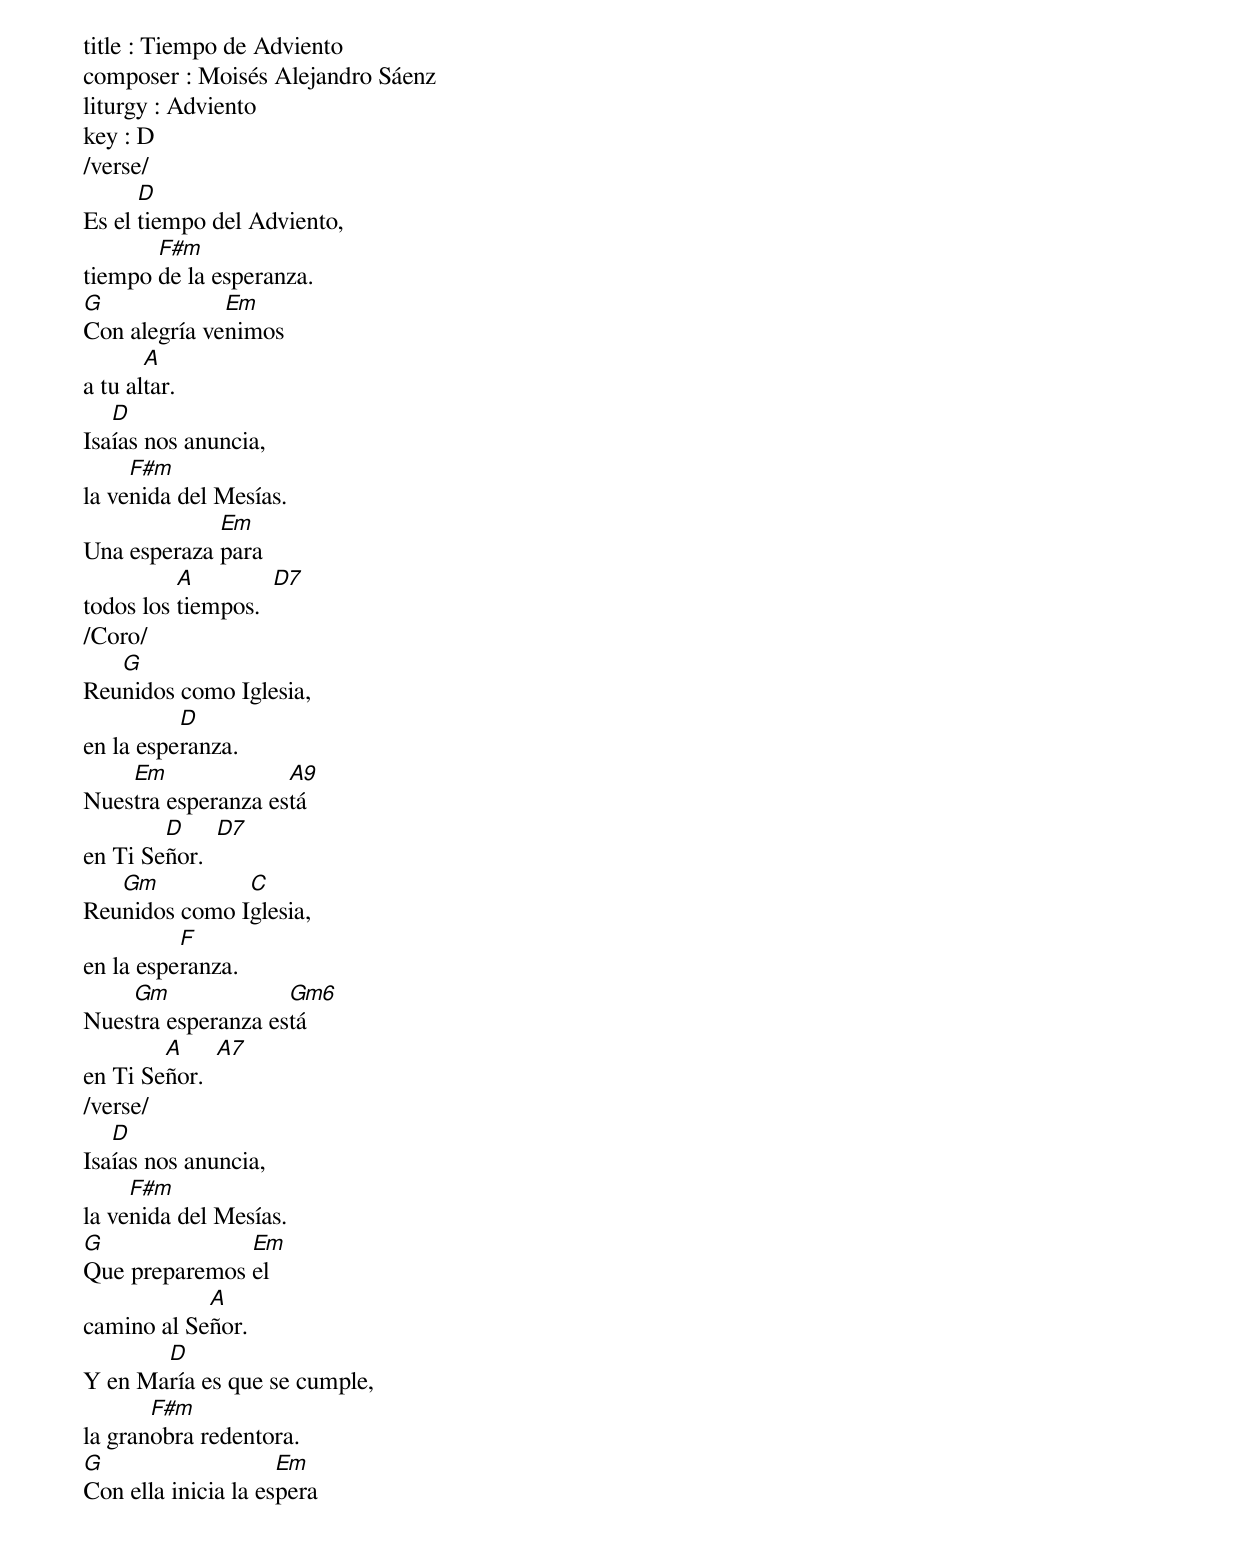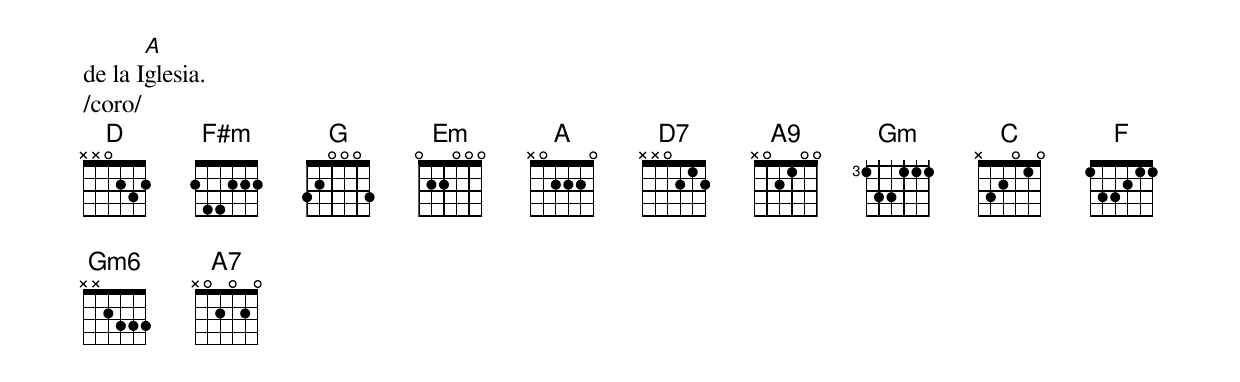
title : Tiempo de Adviento
composer : Moisés Alejandro Sáenz
liturgy : Adviento
key : D
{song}
/verse/
Es el [D]tiempo del Adviento,
tiempo [F#m]de la esperanza.
[G]Con alegría ve[Em]nimos
a tu al[A]tar.
Isa[D]ías nos anuncia,
la ve[F#m]nida del Mesías.
Una esperaza [Em]para
todos los [A]tiempos.  [D7]
/Coro/
Reu[G]nidos como Iglesia,
en la espe[D]ranza.
Nues[Em]tra esperanza es[A9]tá
en Ti Se[D]ñor.  [D7]
Reu[Gm]nidos como I[C]glesia,
en la espe[F]ranza.
Nues[Gm]tra esperanza es[Gm6]tá
en Ti Se[A]ñor.  [A7]
/verse/
Isa[D]ías nos anuncia,
la ve[F#m]nida del Mesías.
[G]Que preparemos [Em]el
camino al Se[A]ñor.
Y en Ma[D]ría es que se cumple,
la gran[F#m]obra redentora.
[G]Con ella inicia la es[Em]pera
de la I[A]glesia.
/coro/
